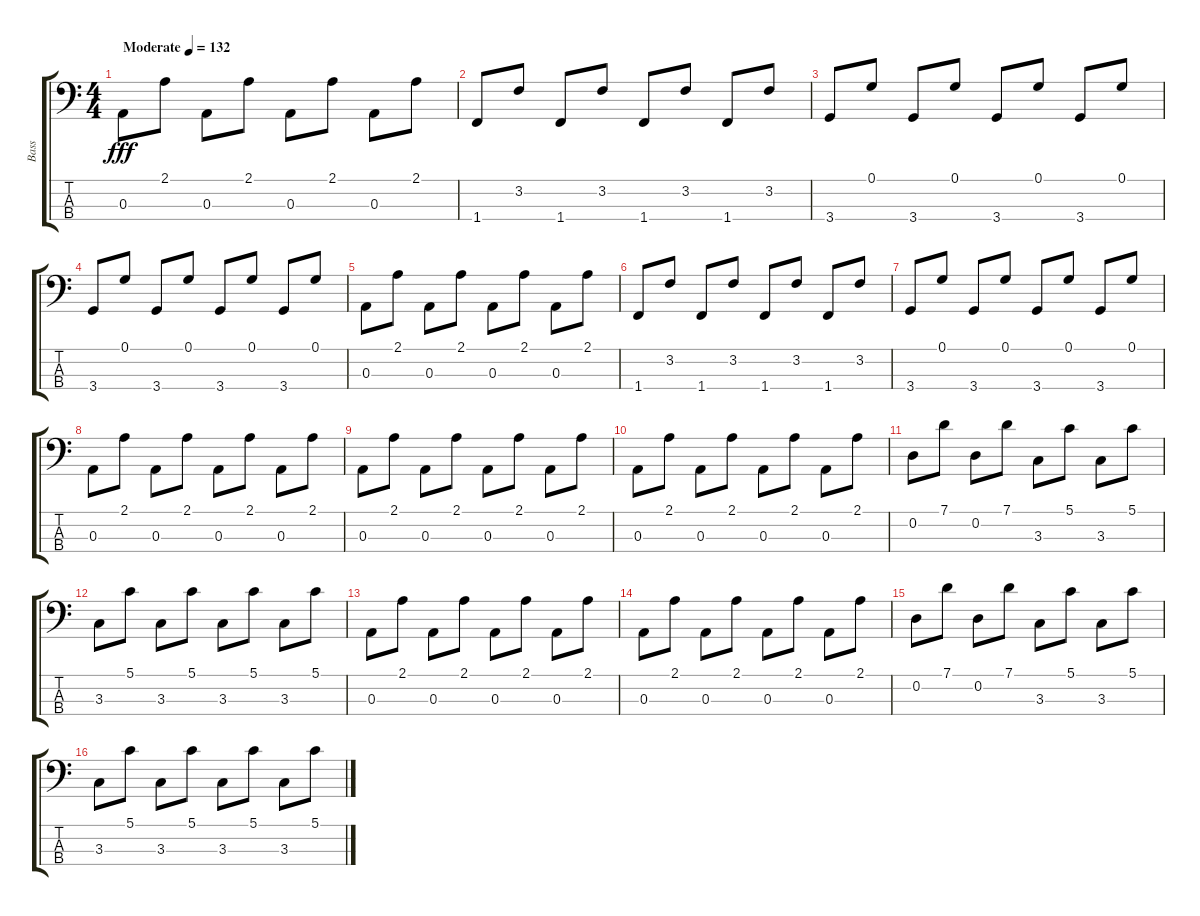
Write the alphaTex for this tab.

\track ("Bass" "Bass") {instrument electricbassfinger}
\staff {score tabs}
\tuning (G2 D2 A1 E1) {hide}
\ts (4 4)
\tempo (132 "Moderate")
\clef f4
\ks c
0.3.8{dy fff instrument electricbassfinger} 2.1.8 0.3.8 2.1.8 0.3.8 2.1.8 0.3.8 2.1.8 |
1.4.8 3.2.8 1.4.8 3.2.8 1.4.8 3.2.8 1.4.8 3.2.8 |
3.4.8 0.1.8 3.4.8 0.1.8 3.4.8 0.1.8 3.4.8 0.1.8 |
3.4.8 0.1.8 3.4.8 0.1.8 3.4.8 0.1.8 3.4.8 0.1.8 |
0.3.8 2.1.8 0.3.8 2.1.8 0.3.8 2.1.8 0.3.8 2.1.8 |
1.4.8 3.2.8 1.4.8 3.2.8 1.4.8 3.2.8 1.4.8 3.2.8 |
3.4.8 0.1.8 3.4.8 0.1.8 3.4.8 0.1.8 3.4.8 0.1.8 |
0.3.8 2.1.8 0.3.8 2.1.8 0.3.8 2.1.8 0.3.8 2.1.8 |
0.3.8 2.1.8 0.3.8 2.1.8 0.3.8 2.1.8 0.3.8 2.1.8 |
0.3.8 2.1.8 0.3.8 2.1.8 0.3.8 2.1.8 0.3.8 2.1.8 |
0.2.8 7.1.8 0.2.8 7.1.8 3.3.8 5.1.8 3.3.8 5.1.8 |
3.3.8 5.1.8 3.3.8 5.1.8 3.3.8 5.1.8 3.3.8 5.1.8 |
0.3.8 2.1.8 0.3.8 2.1.8 0.3.8 2.1.8 0.3.8 2.1.8 |
0.3.8 2.1.8 0.3.8 2.1.8 0.3.8 2.1.8 0.3.8 2.1.8 |
0.2.8 7.1.8 0.2.8 7.1.8 3.3.8 5.1.8 3.3.8 5.1.8 |
3.3.8 5.1.8 3.3.8 5.1.8 3.3.8 5.1.8 3.3.8 5.1.8
